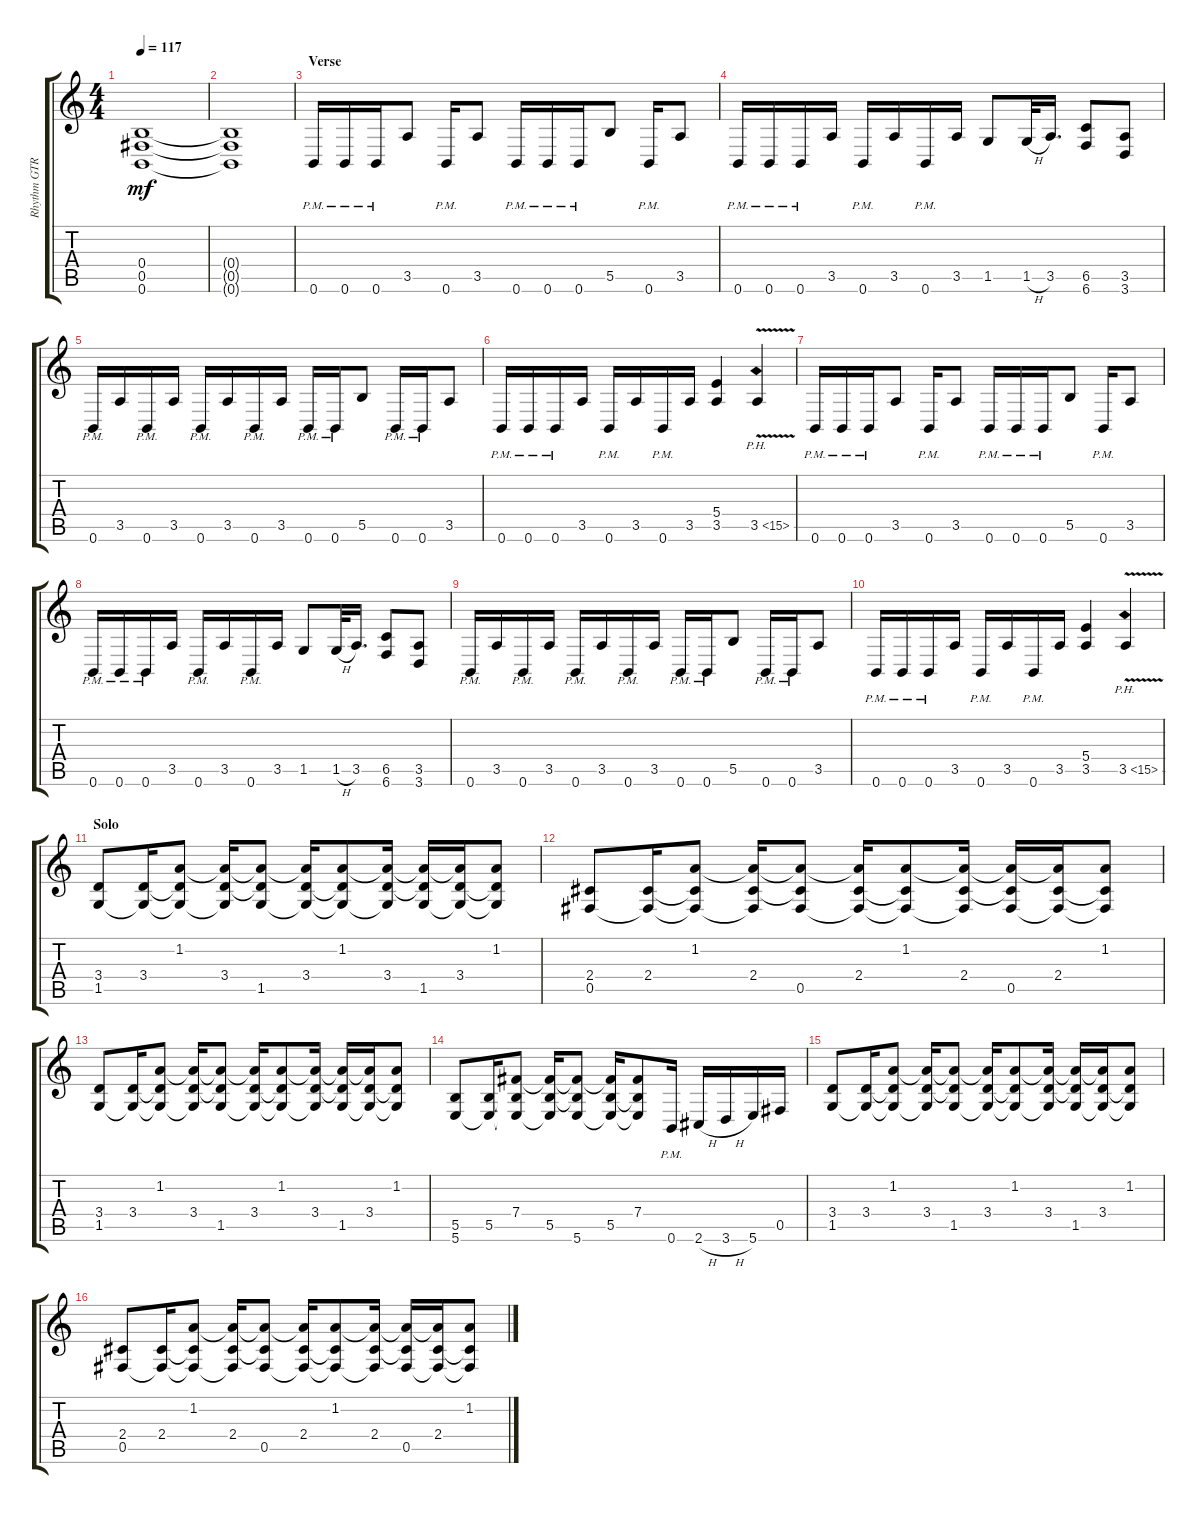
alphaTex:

\track ("Rhythm GTR 1" "Rhythm GTR") {instrument overdrivenguitar}
\staff {score tabs}
\tuning (Db4 Ab3 E3 B2 Gb2 B1) {hide}
\ts (4 4)
\tempo 117
\clef g2
\ks aminor
(0.4 0.5 0.6).1{dy mf} |
(0.4{t} 0.5{t} 0.6{t}).1 |
\section ("" "Verse")
0.6{pm}.16 0.6{pm}.16 0.6{pm}.16 3.5.8 0.6{pm}.16 3.5.8 0.6{pm}.16 0.6{pm}.16 0.6{pm}.16 5.5.8 0.6{pm}.16 3.5.8 |
0.6{pm}.16 0.6{pm}.16 0.6{pm}.16 3.5.16 0.6{pm}.16 3.5.16 0.6{pm}.16 3.5.16 1.5.8 1.5{h}.32 3.5.16{d} (6.5 6.6).8 (3.5 3.6).8 |
0.6{pm}.16 3.5.16 0.6{pm}.16 3.5.16 0.6{pm}.16 3.5.16 0.6{pm}.16 3.5.16 0.6{pm}.16 0.6{pm}.16 5.5.8 0.6{pm}.16 0.6{pm}.16 3.5.8 |
0.6{pm}.16 0.6{pm}.16 0.6{pm}.16 3.5.16 0.6{pm}.16 3.5.16 0.6{pm}.16 3.5.16 (5.4 3.5).4 3.5{ph 12 v}.4 |
0.6{pm}.16 0.6{pm}.16 0.6{pm}.16 3.5.8 0.6{pm}.16 3.5.8 0.6{pm}.16 0.6{pm}.16 0.6{pm}.16 5.5.8 0.6{pm}.16 3.5.8 |
0.6{pm}.16 0.6{pm}.16 0.6{pm}.16 3.5.16 0.6{pm}.16 3.5.16 0.6{pm}.16 3.5.16 1.5.8 1.5{h}.32 3.5.16{d} (6.5 6.6).8 (3.5 3.6).8 |
0.6{pm}.16 3.5.16 0.6{pm}.16 3.5.16 0.6{pm}.16 3.5.16 0.6{pm}.16 3.5.16 0.6{pm}.16 0.6{pm}.16 5.5.8 0.6{pm}.16 0.6{pm}.16 3.5.8 |
0.6{pm}.16 0.6{pm}.16 0.6{pm}.16 3.5.16 0.6{pm}.16 3.5.16 0.6{pm}.16 3.5.16 (5.4 3.5).4 3.5{ph 12 v}.4 |
\section ("" "Solo")
(3.4 1.5).8 (3.4 1.5{t}).16 (1.2 3.4{t} 1.5{t}).8 (1.2{t} 3.4 1.5{t}).16 (1.2{t} 3.4{t} 1.5).8 (1.2{t} 3.4 1.5{t}).16 (1.2 3.4{t} 1.5{t}).8 (1.2{t} 3.4 1.5{t}).16 (1.2{t} 3.4{t} 1.5).16 (1.2{t} 3.4 1.5{t}).16 (1.2 3.4{t} 1.5{t}).8 |
(2.4 0.5).8 (2.4 0.5{t}).16 (1.2 2.4{t} 0.5{t}).8 (1.2{t} 2.4 0.5{t}).16 (1.2{t} 2.4{t} 0.5).8 (1.2{t} 2.4 0.5{t}).16 (1.2 2.4{t} 0.5{t}).8 (1.2{t} 2.4 0.5{t}).16 (1.2{t} 2.4{t} 0.5).16 (1.2{t} 2.4 0.5{t}).16 (1.2 2.4{t} 0.5{t}).8 |
(3.4 1.5).8 (3.4 1.5{t}).16 (1.2 3.4{t} 1.5{t}).8 (1.2{t} 3.4 1.5{t}).16 (1.2{t} 3.4{t} 1.5).8 (1.2{t} 3.4 1.5{t}).16 (1.2 3.4{t} 1.5{t}).8 (1.2{t} 3.4 1.5{t}).16 (1.2{t} 3.4{t} 1.5).16 (1.2{t} 3.4 1.5{t}).16 (1.2 3.4{t} 1.5{t}).8 |
(5.5 5.6).8 (5.5 5.6{t}).16 (7.4 5.5{t} 5.6{t}).8 (7.4{t} 5.5 5.6{t}).16 (7.4{t} 5.5{t} 5.6).8 (7.4{t} 5.5 5.6{t}).16 (7.4 5.5{t} 5.6{t}).8 0.6{pm}.16 2.6{h}.16 3.6{h}.16 5.6.16 0.5.16 |
(3.4 1.5).8 (3.4 1.5{t}).16 (1.2 3.4{t} 1.5{t}).8 (1.2{t} 3.4 1.5{t}).16 (1.2{t} 3.4{t} 1.5).8 (1.2{t} 3.4 1.5{t}).16 (1.2 3.4{t} 1.5{t}).8 (1.2{t} 3.4 1.5{t}).16 (1.2{t} 3.4{t} 1.5).16 (1.2{t} 3.4 1.5{t}).16 (1.2 3.4{t} 1.5{t}).8 |
(2.4 0.5).8 (2.4 0.5{t}).16 (1.2 2.4{t} 0.5{t}).8 (1.2{t} 2.4 0.5{t}).16 (1.2{t} 2.4{t} 0.5).8 (1.2{t} 2.4 0.5{t}).16 (1.2 2.4{t} 0.5{t}).8 (1.2{t} 2.4 0.5{t}).16 (1.2{t} 2.4{t} 0.5).16 (1.2{t} 2.4 0.5{t}).16 (1.2 2.4{t} 0.5{t}).8
